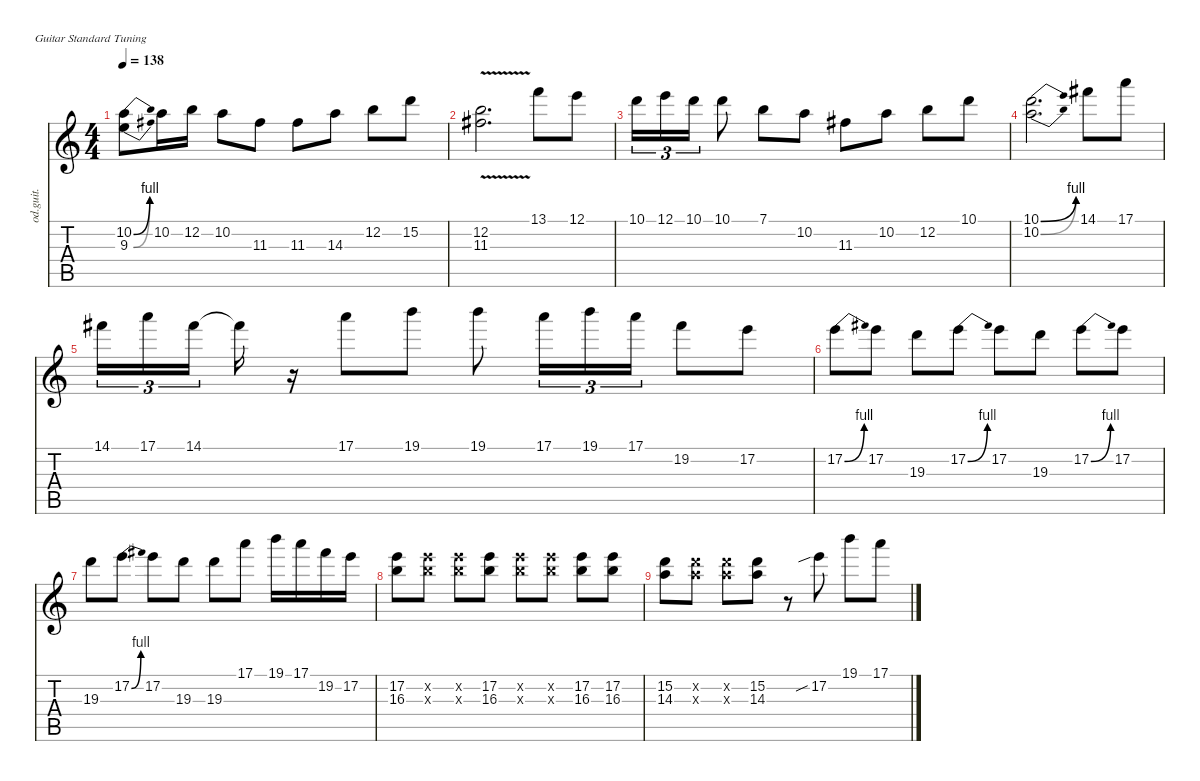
\defaultSystemsLayout 4
\hideDynamics
\bracketExtendMode nobrackets
\track ("Overdriven Guitar" "od.guit.") {instrument overdrivenguitar}
\staff {score tabs}
\tuning (E4 B3 G3 D3 A2 E2)
\ts (4 4)
\tempo 138
\clef g2
\ks c
(10.2{be (bend 0 0 15 4)} 9.3{be (bend 0 0 15 4)}).8{dy mf instrument overdrivenguitar beam Down} 10.2.16{beam Down} 12.2.16{beam Down} 10.2.8{beam Down} 11.3{acc #}.8{beam Down} 11.3{acc #}.8{beam Down} 14.3.8{beam Down} 12.2.8{beam Down} 15.2.8{beam Down} |
(12.2{v} 11.3{v acc #}).2{d beam Down} 13.1.8{beam Down} 12.1.8{beam Down} |
10.1.16{tu (3 2) beam Down} 12.1.16{tu (3 2) beam Down} 10.1.16{tu (3 2) beam Down} 10.1.8{beam Down} 7.1.8{beam Down} 10.2.8{beam Down} 11.3{acc #}.8{beam Down} 10.2.8{beam Down} 12.2.8{beam Down} 10.1.8{beam Down} |
(10.1{be (bend 0 0 15 4)} 10.2{be (bend 0 0 15 4)}).2{d beam Down} 14.1{acc #}.8{beam Down} 17.1.8{beam Down} |
14.1{acc #}.16{tu (3 2) beam Down} 17.1.16{tu (3 2) beam Down} 14.1{acc #}.16{tu (3 2) beam Down} 14.1{t acc #}.16{beam Down} r.16{beam Down} 17.1.8{beam Down} 19.1.8{beam Down} 19.1.8{beam Down} 17.1.16{tu (3 2) beam Down} 19.1.16{tu (3 2) beam Down} 17.1.16{tu (3 2) beam Down} 19.2{acc #}.8{beam Down} 17.2.8{beam Down} |
17.2{be (bend 0 0 15 4)}.8{beam Down} 17.2.8{beam Down} 19.3.8{beam Down} 17.2{be (bend 0 0 15 4)}.8{beam Down} 17.2.8{beam Down} 19.3.8{beam Down} 17.2{be (bend 0 0 15 4)}.8{beam Down} 17.2.8{beam Down} |
19.3.8{beam Down} 17.2{be (bend 0 0 15 4)}.8{beam Down} 17.2.8{beam Down} 19.3.8{beam Down} 19.3.8{beam Down} 17.1.8{beam Down} 19.1.16{beam Down} 17.1.16{beam Down} 19.2{acc #}.16{beam Down} 17.2.16{beam Down} |
(17.2 16.3).8{beam Down} (17.2{x} 16.3{x}).8{beam Down} (17.2{x} 16.3{x}).8{beam Down} (17.2 16.3).8{beam Down} (17.2{x} 16.3{x}).8{beam Down} (17.2{x} 16.3{x}).8{beam Down} (17.2 16.3).8{beam Down} (17.2 16.3).8{beam Down} |
(15.2 14.3).8{beam Down} (15.2{x} 14.3{x}).8{beam Down} (15.2{x} 14.3{x}).8{beam Down} (15.2 14.3).8{beam Down} r.8{beam Down} 17.2{sib}.8{beam Down} 19.1.8{beam Down} 17.1.8{beam Down}
